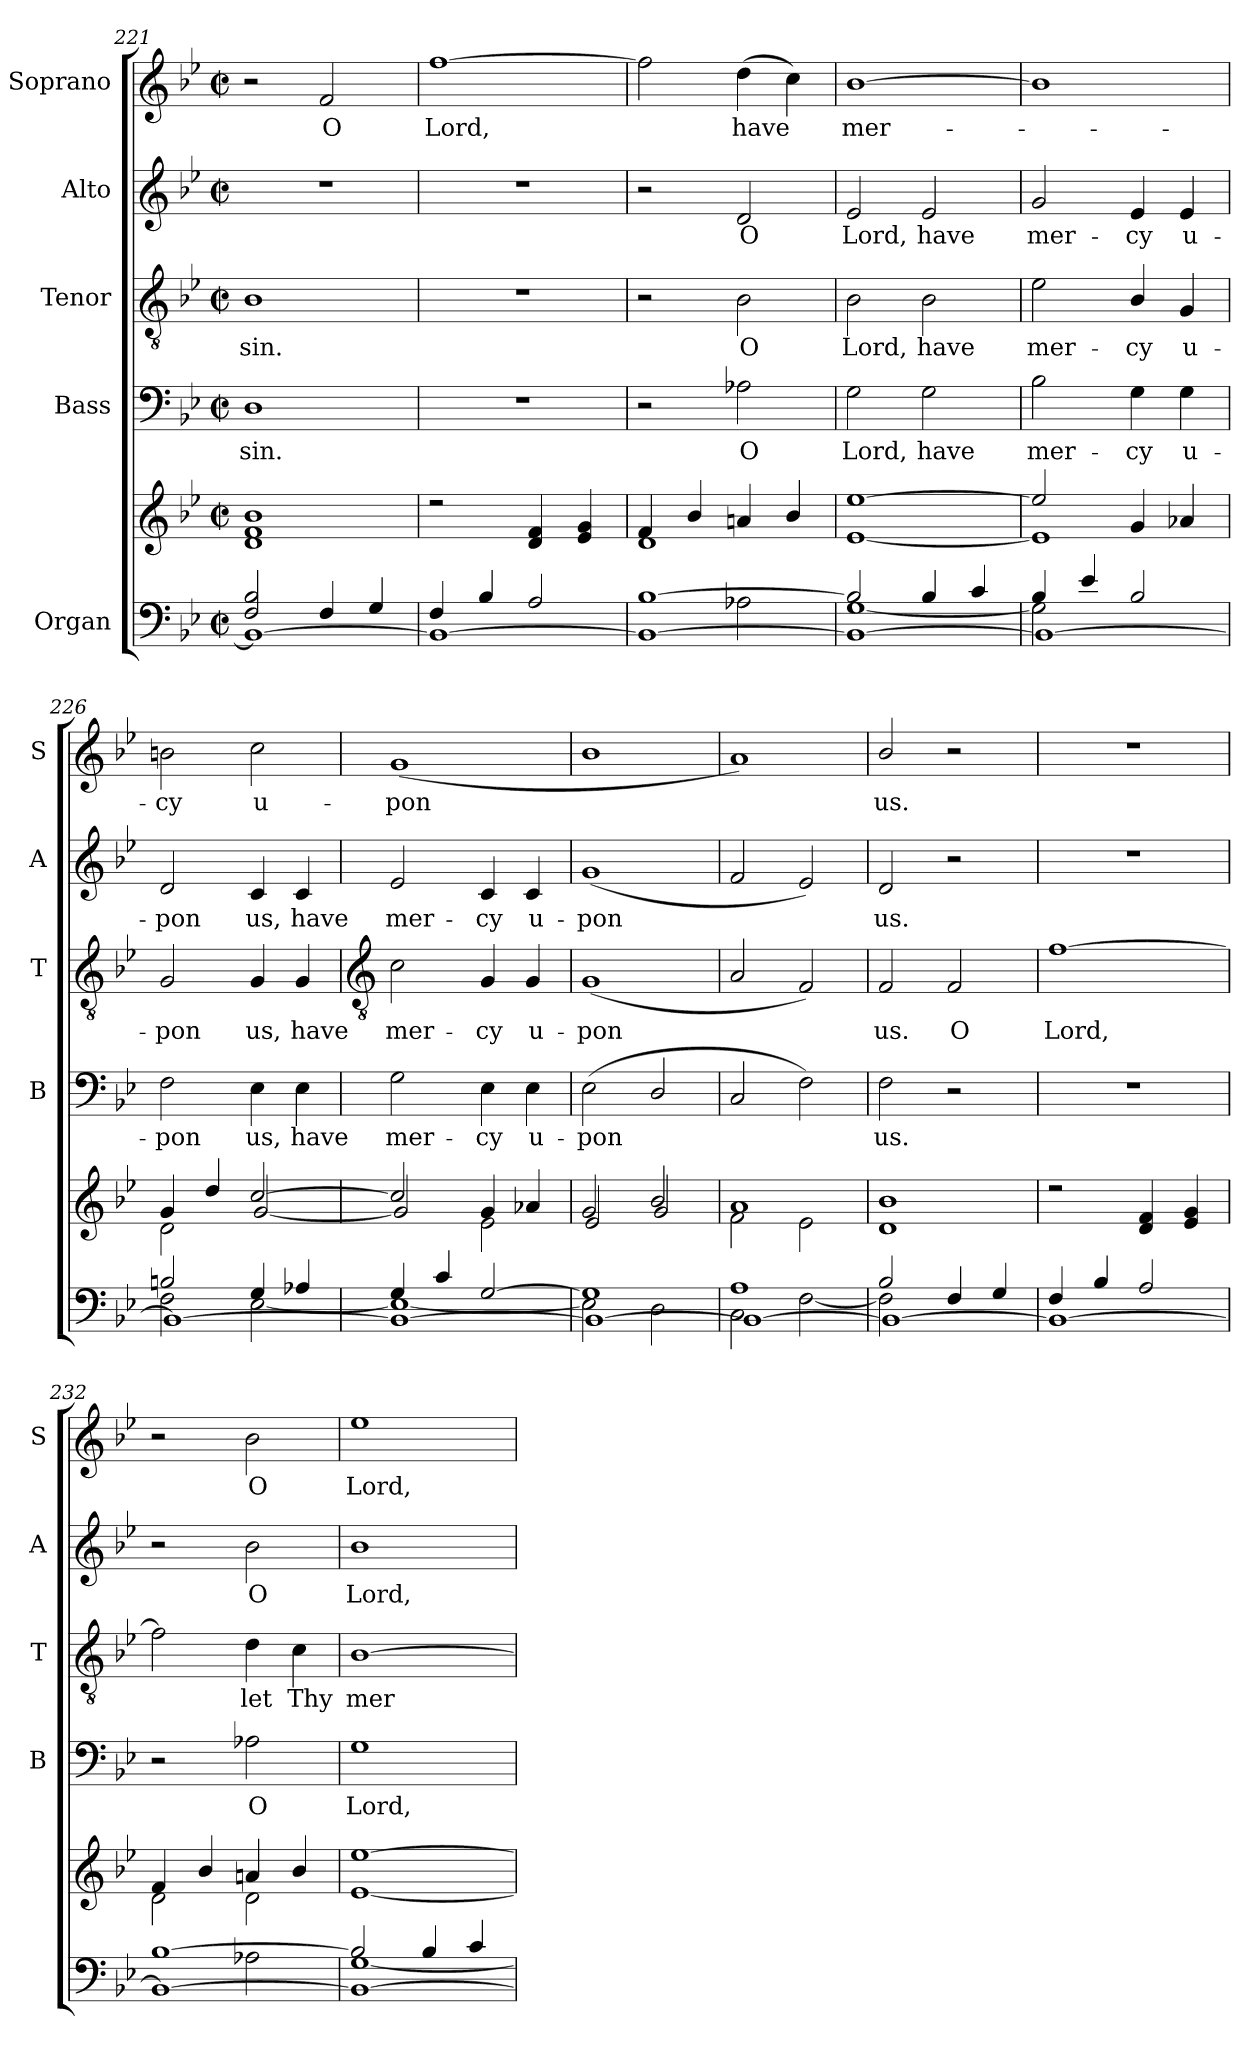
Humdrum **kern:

**kern	**kern	**kern	**text	**kern	**text	**kern	**text	**kern	**text
*part5	*part5	*part4	*part4	*part3	*part3	*part2	*part2	*part1	*part1
*staff6	*staff5	*staff4	*staff4	*staff3	*staff3	*staff2	*staff2	*staff1	*staff1
*I"Organ	*	*I"Bass	*	*I"Tenor	*	*I"Alto	*	*I"Soprano	*
*	*	*I'B	*	*I'T	*	*I'A	*	*I'S	*
*clefF4	*clefG2	*clefF4	*	*clefGv2	*	*clefG2	*	*clefG2	*
*k[b-e-]	*k[b-e-]	*k[b-e-]	*	*k[b-e-]	*	*k[b-e-]	*	*k[b-e-]	*
*B-:	*B-:	*B-:	*	*B-:	*	*B-:	*	*B-:	*
*M2/2	*M2/2	*M2/2	*	*M2/2	*	*M2/2	*	*M2/2	*
*met(c|)	*met(c|)	*met(c|)	*	*met(c|)	*	*met(c|)	*	*met(c|)	*
=221	=221	=221	=221	=221	=221	=221	=221	=221	=221
*^	*^	*	*	*	*	*	*	*	*
*	*^	*	*	*	*	*	*	*	*	*	*
!	!	!	!	!	!	!LO:LY:b	!	!LO:LY:b	!	!	!	!
2F/ 2B-/	1ryy	1BB-_	1b-/	1d\ 1f\	1D	sin.	1B-	sin.	1r	.	2r	.
!	!	!	!	!	!	!	!	!	!	!	!	!LO:LY:b
4F/	.	.	.	.	.	.	.	.	.	.	2f	O
4G/	.	.	.	.	.	.	.	.	.	.	.	.
=222	=222	=222	=222	=222	=222	=222	=222	=222	=222	=222	=222	=222
!	!	!	!	!	!	!	!	!	!	!	!	!LO:LY:b
4F/	1ryy	1BB-_	2r	1ryy	1r	.	1r	.	1r	.	[1ff	Lord,
4B-/	.	.	.	.	.	.	.	.	.	.	.	.
2A/	.	.	4d/ 4f/	.	.	.	.	.	.	.	.	.
.	.	.	4e-/ 4g/	.	.	.	.	.	.	.	.	.
=223	=223	=223	=223	=223	=223	=223	=223	=223	=223	=223	=223	=223
[1B-/	2ryy	1BB-_	4f/	1d\	2r	.	2r	.	2r	.	2ff]	.
.	.	.	4b-/	.	.	.	.	.	.	.	.	.
!	!	!	!	!	!	!LO:LY:b	!	!LO:LY:b	!	!LO:LY:b	!	!LO:LY:b
.	2A-X\	.	4an/	.	2A-X	O	2B-	O	2d	O	(>4dd	have
.	.	.	4b-/	.	.	.	.	.	.	.	4cc)	.
=224	=224	=224	=224	=224	=224	=224	=224	=224	=224	=224	=224	=224
!	!	!	!	!	!	!LO:LY:b	!	!LO:LY:b	!	!LO:LY:b	!	!LO:LY:b
2B-/]	[1G\	1BB-_	[1ee-/	[1e-\	2G	Lord,	2B-	Lord,	2e-	Lord,	[1b-	mer-
!	!	!	!	!	!	!LO:LY:b	!	!LO:LY:b	!	!LO:LY:b	!	!
4B-/	.	.	.	.	2G	have	2B-	have	2e-	have	.	.
4c/	.	.	.	.	.	.	.	.	.	.	.	.
=225	=225	=225	=225	=225	=225	=225	=225	=225	=225	=225	=225	=225
!	!	!	!	!	!	!LO:LY:b	!	!LO:LY:b	!	!LO:LY:b	!	!
4B-/	2G\]	1BB-_	2ee-/]	1e-\]	2B-	mer-	2e-	mer-	2g	mer-	1b-]	.
4e-/	.	.	.	.	.	.	.	.	.	.	.	.
!	!	!	!	!	!	!LO:LY:b	!	!LO:LY:b	!	!LO:LY:b	!	!
2B-/	2ryy	.	4g/	.	4G	-cy	4B-/	-cy	4e-	-cy	.	.
!	!	!	!	!	!	!LO:LY:b	!	!LO:LY:b	!	!LO:LY:b	!	!
.	.	.	4a-X/	.	4G	u-	4G	u-	4e-	u-	.	.
=226	=226	=226	=226	=226	=226	=226	=226	=226	=226	=226	=226	=226
!	!	!	!	!	!	!LO:LY:b	!	!LO:LY:b	!	!LO:LY:b	!	!LO:LY:b
2Bn/	2F\	1BB-_	4g/	2d\	2F	-pon	2G	-pon	2d	-pon	2bn	cy
.	.	.	4dd/	.	.	.	.	.	.	.	.	.
!	!	!	!	!	!	!LO:LY:b	!	!LO:LY:b	!	!LO:LY:b	!	!LO:LY:b
4G/	[2E-\	.	[2cc/	[2g/	4E-	us,	4G	us,	4c	us,	2cc	u-
!	!	!	!	!	!	!LO:LY:b	!	!LO:LY:b	!	!LO:LY:b	!	!
4A-X/	.	.	.	.	4E-	have	4G	have	4c	have	.	.
!!LO:LB:g=z
=227	=227	=227	=227	=227	=227	=227	=227	=227	=227	=227	=227	=227
*	*	*	*	*	*	*	*clefGv2	*	*	*	*	*
!	!	!	!	!	!	!LO:LY:b	!	!LO:LY:b	!	!LO:LY:b	!	!LO:LY:b
4G/	1E-\_	1BB-_	2cc/]	2g/]	2G	mer-	2c	mer-	2e-	mer-	(<1g	-pon
4c/	.	.	.	.	.	.	.	.	.	.	.	.
!	!	!	!	!	!	!LO:LY:b	!	!LO:LY:b	!	!LO:LY:b	!	!
[2G/	.	.	4g/	2e-\	4E-	-cy	4G	-cy	4c	-cy	.	.
!	!	!	!	!	!	!LO:LY:b	!	!LO:LY:b	!	!LO:LY:b	!	!
.	.	.	4a-X/	.	4E-	u-	4G	u-	4c	u-	.	.
=228	=228	=228	=228	=228	=228	=228	=228	=228	=228	=228	=228	=228
!	!	!	!	!	!	!LO:LY:b	!	!LO:LY:b	!	!LO:LY:b	!	!
1G/]	2E-\]	1BB-_	2g/	2e-/	(>2E-\	-pon	(<1G	-pon	(<1g	-pon	1b-/	.
.	2D\	.	2b-/	2g/	2D/	.	.	.	.	.	.	.
=229	=229	=229	=229	=229	=229	=229	=229	=229	=229	=229	=229	=229
1A/	2C\	1BB-_	1a/	2f\	2C	.	2A	.	2f	.	1a)	.
.	[2F\	.	.	2e-\	2F)	.	2F)	.	2e-)	.	.	.
=230	=230	=230	=230	=230	=230	=230	=230	=230	=230	=230	=230	=230
!	!	!	!	!	!	!LO:LY:b	!	!LO:LY:b	!	!LO:LY:b	!	!LO:LY:b
2B-/	2F\]	1BB-_	1b-/	1d\	2F	us.	2F	us.	2d	us.	2b-/	us.
!	!	!	!	!	!	!	!	!LO:LY:b	!	!	!	!
4F/	2ryy	.	.	.	2r	.	2F	O	2r	.	2r	.
4G/	.	.	.	.	.	.	.	.	.	.	.	.
=231	=231	=231	=231	=231	=231	=231	=231	=231	=231	=231	=231	=231
!	!	!	!	!	!	!	!	!LO:LY:b	!	!	!	!
4F/	1ryy	1BB-_	2r	1ryy	1r	.	[1f	Lord,	1r	.	1r	.
4B-/	.	.	.	.	.	.	.	.	.	.	.	.
2A/	.	.	4d/ 4f/	.	.	.	.	.	.	.	.	.
.	.	.	4e-/ 4g/	.	.	.	.	.	.	.	.	.
=232	=232	=232	=232	=232	=232	=232	=232	=232	=232	=232	=232	=232
[1B-/	2ryy	1BB-_	4f/	2d\	2r	.	2f]	.	2r	.	2r	.
.	.	.	4b-/	.	.	.	.	.	.	.	.	.
!	!	!	!	!	!	!LO:LY:b	!	!LO:LY:b	!	!LO:LY:b	!	!LO:LY:b
.	2A-X\	.	4an/	2d\	2A-X	O	4d	let	2b-	O	2b-	O
!	!	!	!	!	!	!	!	!LO:LY:b	!	!	!	!
.	.	.	4b-/	.	.	.	4c	Thy	.	.	.	.
=233	=233	=233	=233	=233	=233	=233	=233	=233	=233	=233	=233	=233
!	!	!	!	!	!	!LO:LY:b	!	!LO:LY:b	!	!LO:LY:b	!	!LO:LY:b
2B-/]	[1G\	1BB-_	[1ee-/	[1e-\	1G	Lord,	[1B-	mer-	1b-	Lord,	1ee-	Lord,
4B-/	.	.	.	.	.	.	.	.	.	.	.	.
4c/	.	.	.	.	.	.	.	.	.	.	.	.
*v	*v	*v	*	*	*	*	*	*	*	*	*	*
*	*v	*v	*	*	*	*	*	*	*	*
=	=	=	=	=	=	=	=	=	=
*-	*-	*-	*-	*-	*-	*-	*-	*-	*-
